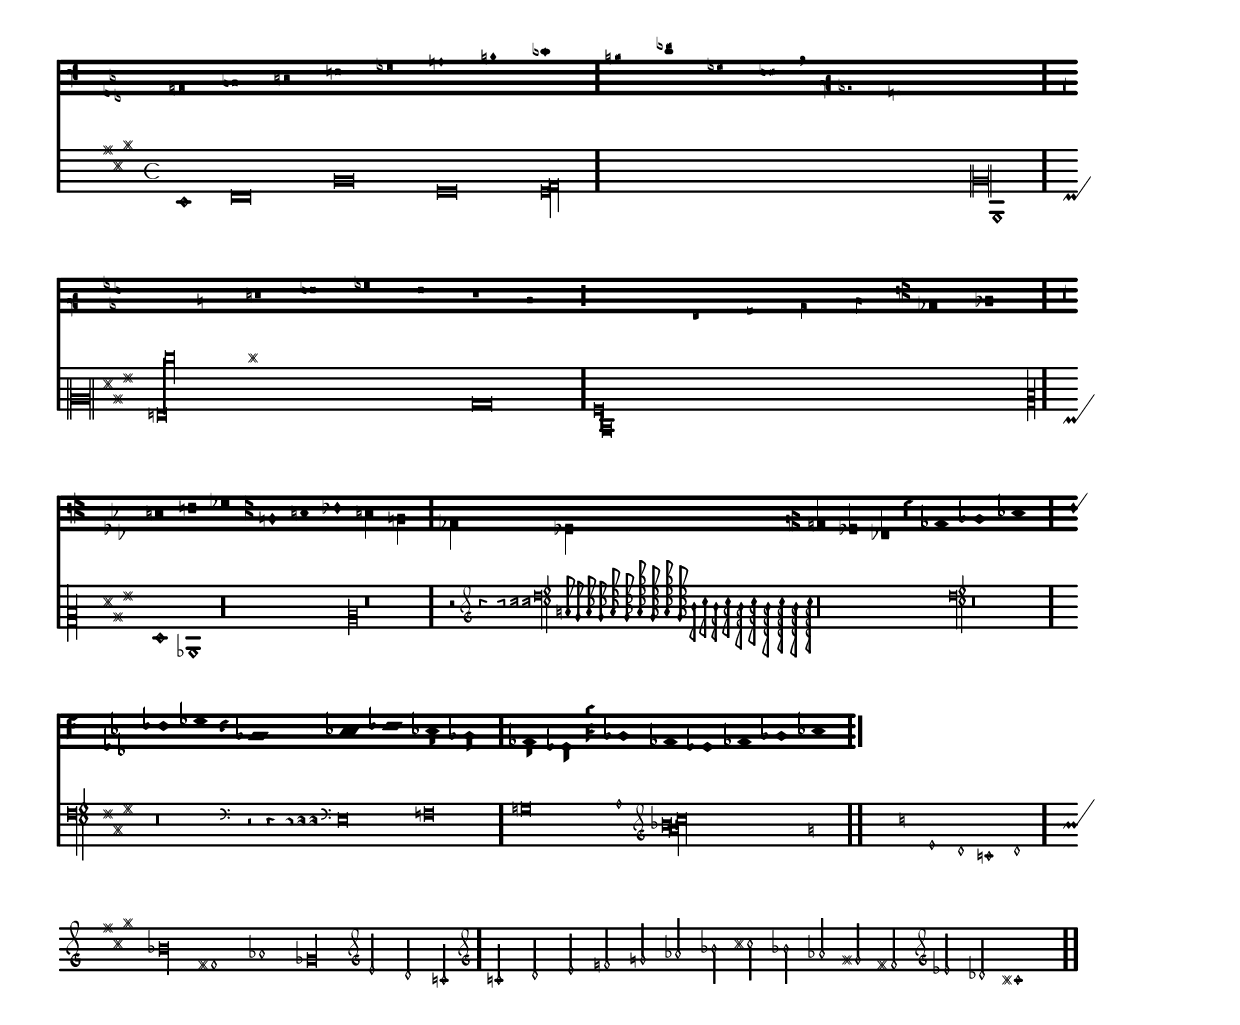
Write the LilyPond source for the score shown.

%% Do not edit this file; it is auto-generated from LSR http://lsr.dsi.unimi.it
%% This file is in the public domain.
\version "2.11.38"

\header {
  lsrtags = "ancient-notation"

  texidoc = "
Here are shown many (all?) of the symbols that are included in
LilyPond's support of ancient notation.



"
  doctitle = "Ancient fonts"
} % begin verbatim
upperStaff = \context GregorianStaff = "upperStaff" <<
  \context GregorianVoice <<
    \set Score.timing = ##f
%   \set Score.forceAccidental = ##t %%%%%%%% FIXME: what happened to this property?

    \override Staff.StaffSymbol  #'line-count = #4

     \transpose c c {
	\override Staff.KeySignature #'glyph-name-alist = #alteration-vaticana-glyph-name-alist
	\override Staff.Accidental #'glyph-name-alist = #alteration-vaticana-glyph-name-alist
	\override NoteHead  #'style = #'vaticana.punctum
	\key es \major
	\clef "vaticana-fa2"
	c!1 des! e! f! ges!

	\override NoteHead  #'style = #'vaticana.inclinatum
	a! b! ces'
	\override Staff.BarLine  #'bar-size = #3.0 \bar "|"
%	\break % 1 (8*1)

	\override NoteHead  #'style = #'vaticana.quilisma
	b! des'! ges! fes!
	\breathe
	\clef "vaticana-fa1"
	\override NoteHead  #'style = #'vaticana.plica
	es d
	\override NoteHead  #'style = #'vaticana.reverse-plica
	c d
	\override Staff.BarLine  #'bar-size = #3.0 \bar "|"
%	\break %2 (8*1)

	\override NoteHead  #'style = #'vaticana.punctum-cavum
	es f
	\override NoteHead  #'style = #'vaticana.lpes
	g as
	\override NoteHead  #'style = #'vaticana.upes
	bes as
	\override NoteHead  #'style = #'vaticana.vupes
	g f
	\override NoteHead  #'style = #'vaticana.linea-punctum
	\override Staff.BarLine  #'bar-size = #2.0 \bar "|"
%	\break % 3 (8*1)

	es d
	\override NoteHead  #'style = #'vaticana.epiphonus
	c d
	\override NoteHead  #'style = #'vaticana.cephalicus
	es f

	\override Staff.KeySignature #'glyph-name-alist = #alteration-medicaea-glyph-name-alist
	\override Staff.Accidental #'glyph-name-alist = #alteration-medicaea-glyph-name-alist
	\override Staff.Custos  #'style = #'medicaea
	\override NoteHead  #'style = #'medicaea.punctum
	\clef "medicaea-fa2"
	ces! des!
	\override Staff.BarLine  #'bar-size = #3.0 \bar "|"
%	\break % 4 (8*1)

	e! f! ges!
	\clef "medicaea-do2"
	\override NoteHead  #'style = #'medicaea.inclinatum
	a! b! ces'!
	\override NoteHead  #'style = #'medicaea.virga
	b! a!
	\override Staff.BarLine  #'bar-size = #3.0 \bar "|"
%	\break % 5 (8*1)

	ges! fes!
	\clef "medicaea-fa1"
	\override NoteHead  #'style = #'medicaea.rvirga
	e! des! ces!

	\override Staff.KeySignature #'glyph-name-alist = #alteration-hufnagel-glyph-name-alist
	\override Staff.Accidental #'glyph-name-alist = #alteration-hufnagel-glyph-name-alist
	\override Staff.Custos  #'style = #'hufnagel
	\override NoteHead  #'style = #'hufnagel.punctum
	\clef "hufnagel-fa2"
	ces! des! es!
	\override Staff.BarLine  #'bar-size = #3.0 \bar "|"
%	\break % 6 (8*1)

	fes! ges!
	\clef "hufnagel-do2"
	\override NoteHead  #'style = #'hufnagel.lpes
	as! bes! ces'!
	\override NoteHead  #'style = #'hufnagel.virga
	bes! as!
	\override Staff.BarLine  #'bar-size = #3.0 \bar "|"
%	\break % 7 (8*1)

	ges! fes!
	\clef "hufnagel-do-fa"
	\override NoteHead  #'style = #'hufnagel.punctum
	es! des! ces! des! es! fes!
	\bar "||"
%	\break % 8 (8*1)

	s32*1
%	\break % 12 (32*1)
    }
  >>
>>

lowerStaff = \context MensuralStaff = "lowerStaff" <<
  \context MensuralVoice <<
    
    % this is broken until further notice -- see refman
    % \override Staff.StaffSymbol  #'line-count = #5
    \applyOutput #'Staff #(outputproperty-compatibility (make-type-checker 'staff-symbol-interface) 'line-count 5)

     \transpose c c {
	\set autoBeaming = ##f
	\override NoteHead  #'style = #'neomensural
	\override Rest  #'style = #'neomensural
	\key a \major

% FIXME: lily crashes on some (invalid?) ligatures with:
%   ERROR: In procedure gh_scm2int:
%   ERROR: Wrong type argument in position 1: ()

% FIXME: lily emits "Programming error: Infinity or NaN encountered"
% on many ligatures such as BB.

	cis'1 d'\breve gis'\breve e'\breve \[ e'\longa fis'\longa \]
	\set Staff.forceClef = ##t
	\clef "neomensural-c2"
	cis1
	\bar "|"
%	\break % 2 (16*1)

	\[ g\breve dis''\longa \]
	b\breve \[ a\longa d\longa \]
	\clef "petrucci-c2"
%	\break % 4 (16*1)

	fis1 ces1
	\clef "petrucci-c2"
	r\longa
	\set Staff.forceClef = ##t
	\clef "mensural-c2"
	r\breve
	\bar "|"
%	\break % 5 (8*1)

	r2
	\clef "mensural-g"
	r4 r8 r16 r16
	\override NoteHead  #'style = #'mensural
	\override Stem  #'flag-style = #'mensural
	\override Stem  #'thickness = #1.0
	\override Rest  #'style = #'mensural
	\clef "petrucci-f"
	c8 b, c16 b, c32 b, c64 b, c64 b,
	d8 e  d16 e  d32 e  d64 e  d64 e
	r\longa
	\set Staff.forceClef = ##t
	\clef "petrucci-f"
	r\breve
	\bar "|"
%	\break % 6 (8*1)

	r\breve 
	\clef "mensural-f"
	% FIXME: must set Stem flag-style to #'neomensural to avoid
	% segmentation fault on r8/r16/r32.  (Strange: what has
	% Stem flag-style to do with mensural rests?)
	\override Stem  #'flag-style = #'neomensural
	% FIXME: produces warnings about "flag `neomensurald4' (or 3) not found".
	r2 r4 r8 r16 r16
	\override Stem  #'flag-style = #'mensural
	\set Staff.forceClef = ##t
	\clef "mensural-f"
	e\breve f g a1
	\clef "mensural-g"
%	\break % 7 (8*1)

	\[ bes'!\longa a'!\longa c''!\longa \]
	e'1 d' c' d' \bar "|"
	\bar "|"
%	\break % 9 (16*1)

	bes'!\longa fis'!1 as'!1 ges'!\longa % lig
	\set Staff.forceClef = ##t
	\clef "mensural-g"
	e'2 d' c' \bar "|"
%	\break % 11 (16*1)

	\set Staff.forceClef = ##t
	\clef "petrucci-g"
	c'2 d' e' f'
	\clef "petrucci-g"
	g' as'! bes'! cis''!
	bes'! as'! gis'! fis'!
	\set Staff.forceClef = ##t
	\clef "mensural-g"
	es'! des'! cis'!1 \bar "||"
%	\break % 12 (8*1)
    }
  >>
>>

\paper {
	line-thickness = #(/ staff-space 5.0)
}

\score {
    \context Score <<
	\upperStaff
	\lowerStaff
    >>
    \layout {
% do we want to keep these settings? -gp
	line-width = 17.25\cm
	textheight = 26.0\cm
	indent = 0.0
	\context {
	    \Score
	    \accepts MensuralStaff
	    \accepts GregorianStaff
%	    timing = ##f %%%%%%%% FIXME: this has no effect
	}
	\context {
	    \Voice
	    \name MensuralVoice
	    \alias Voice
	    \remove Ligature_bracket_engraver
	    \consists Mensural_ligature_engraver
	    \override NoteHead #'style = #'mensural
%	    \override Stem #'flag-style = #'mensural %%%%%%%% FIXME: this core dumps
	    \override Stem #'thickness = #1.0
	    \override Rest #'style = #'mensural
	    autoBeaming = ##f
	}
	\context {
	    \Voice
	    \name GregorianVoice
	    \alias Voice
	    \remove Ligature_bracket_engraver
%	    \consists Gregorian_ligature_engraver %%%%%%%% TODO: not yet implemented
	    \override NoteHead #'style = #'vaticana.punctum
	    autoBeaming = ##f
	}
	\context {
	    \Staff
	    \name MensuralStaff
	    \alias Staff
	    \accepts MensuralVoice
	    \consists Custos_engraver
	    \override TimeSignature #'style = #'mensural
	    \override KeySignature #'glyph-name-alist = #alteration-mensural-glyph-name-alist
	    \override Accidental #'glyph-name-alist = #alteration-mensural-glyph-name-alist
	    \override Custos #'style = #'mensural
	    \override Custos #'neutral-position = #3
	    \override Custos #'neutral-direction = #-1
	    clefGlyph = #"clefs.petrucci-c2"
	    clefPosition = #-2
	    clefOctavation = #0 
	}
	\context {
	    \Staff
	    \name GregorianStaff
	    \alias Staff
	    \accepts GregorianVoice
	    \consists Custos_engraver
	    \remove Time_signature_engraver
	    \override StaffSymbol #'thickness = #2.0
	    \override StaffSymbol #'line-count = #4
	    \override KeySignature #'glyph-name-alist = #alteration-vaticana-glyph-name-alist
	    \override Accidental #'glyph-name-alist = #alteration-vaticana-glyph-name-alist
	    \override Custos #'style = #'vaticana
	    \override Custos #'neutral-position = #4
	    \override Custos #'neutral-direction = #-1
	    clefGlyph = #"clefs.vaticana-do"
	    clefPosition = #1
	    clefOctavation = #0 
	}
	\context {
	    \RemoveEmptyStaffContext
	    \accepts MensuralVoice
	    \accepts GregorianVoice
        }
    }
}


